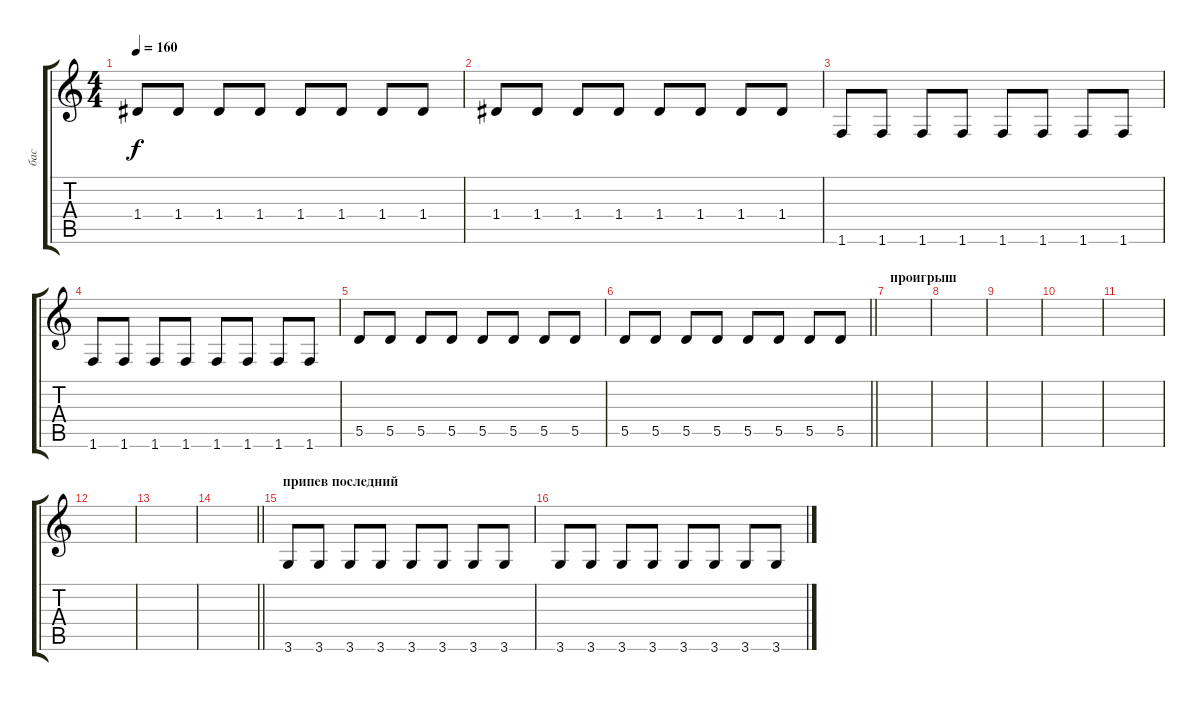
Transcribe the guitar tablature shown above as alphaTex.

\track ("бас" "бас") {instrument electricbassfinger}
\staff {score tabs}
\tuning (E4 B3 G3 D3 A2 E2) {hide}
\ts (4 4)
\tempo 160
\clef g2
\ks c
1.4.8{dy f} 1.4.8 1.4.8 1.4.8 1.4.8 1.4.8 1.4.8 1.4.8 |
1.4.8 1.4.8 1.4.8 1.4.8 1.4.8 1.4.8 1.4.8 1.4.8 |
1.6.8 1.6.8 1.6.8 1.6.8 1.6.8 1.6.8 1.6.8 1.6.8 |
1.6.8 1.6.8 1.6.8 1.6.8 1.6.8 1.6.8 1.6.8 1.6.8 |
5.5.8 5.5.8 5.5.8 5.5.8 5.5.8 5.5.8 5.5.8 5.5.8 |
\barLineRight lightlight
5.5.8 5.5.8 5.5.8 5.5.8 5.5.8 5.5.8 5.5.8 5.5.8 |
\section ("" "проигрыш")
|
|
|
|
|
|
|
\barLineRight lightlight
|
\section ("" "припев последний")
3.6.8 3.6.8 3.6.8 3.6.8 3.6.8 3.6.8 3.6.8 3.6.8 |
3.6.8 3.6.8 3.6.8 3.6.8 3.6.8 3.6.8 3.6.8 3.6.8
